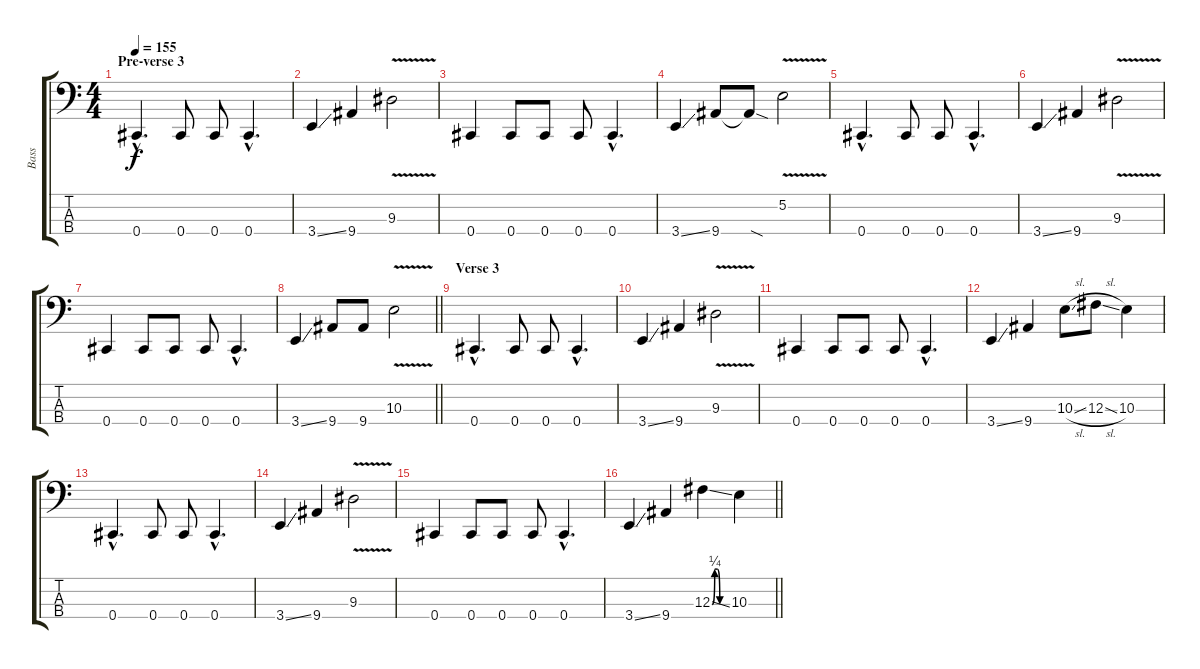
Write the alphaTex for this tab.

\track ("Bass" "Bass") {instrument electricbassfinger}
\staff {score tabs}
\tuning (E2 B1 Gb1 Db1) {hide}
\ts (4 4)
\section ("" "Pre-verse 3")
\tempo 155
\clef f4
\ks c
0.4{hac}.4{d dy f} 0.4.8 0.4.8 0.4{hac}.4{d} |
3.4{ss}.4 9.4.4 9.3{v}.2 |
0.4.4 0.4.8 0.4.8 0.4.8 0.4{hac}.4{d} |
3.4{ss}.4 9.4.8 9.4{sod t}.8 5.2{v}.2 |
0.4{hac}.4{d} 0.4.8 0.4.8 0.4{hac}.4{d} |
3.4{ss}.4 9.4.4 9.3{v}.2 |
0.4.4 0.4.8 0.4.8 0.4.8 0.4{hac}.4{d} |
\barLineRight lightlight
3.4{ss}.4 9.4.8 9.4.8 10.3{v}.2 |
\section ("" "Verse 3")
0.4{hac}.4{d} 0.4.8 0.4.8 0.4{hac}.4{d} |
3.4{ss}.4 9.4.4 9.3{v}.2 |
0.4.4 0.4.8 0.4.8 0.4.8 0.4{hac}.4{d} |
3.4{ss}.4 9.4.4 10.3{sl}.8 12.3{sl}.8 10.3.4 |
0.4{hac}.4{d} 0.4.8 0.4.8 0.4{hac}.4{d} |
3.4{ss}.4 9.4.4 9.3{v}.2 |
0.4.4 0.4.8 0.4.8 0.4.8 0.4{hac}.4{d} |
\barLineRight lightlight
3.4{ss}.4 9.4.4 12.3{be (custom 0 0 10 1 20 1 30 0 60 0) ss}.4 10.3.4
